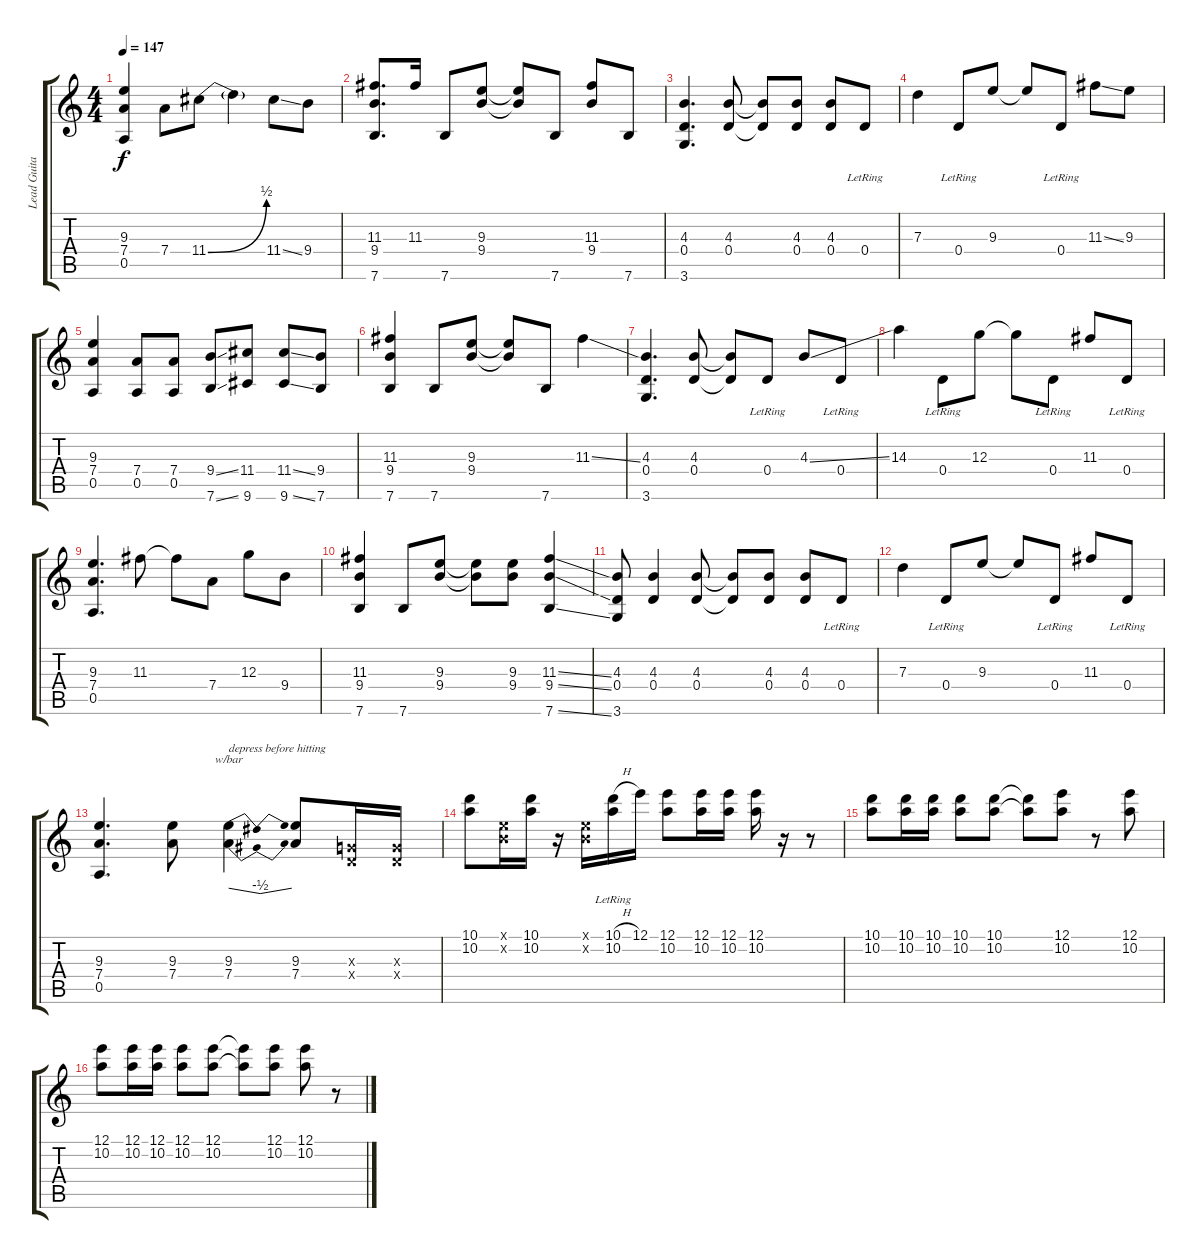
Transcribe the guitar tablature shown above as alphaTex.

\track ("Lead Guitar" "Lead Guita") {instrument distortionguitar}
\staff {score tabs}
\tuning (E4 B3 G3 D3 A2 E2) {hide}
\ts (4 4)
\tempo 147
\clef g2
\ks c
(9.3 7.4 0.5).4{dy f} 7.4.8 11.4{be (bend 0 0 60 2)}.8 11.4{t}.4 11.4{ss}.8 9.4.8 |
(11.3 9.4 7.6).8{d} 11.3.16 7.6.8 (9.3 9.4).8 (9.3{t} 9.4{t}).8 7.6.8 (11.3 9.4).8 7.6.8 |
(4.3 0.4 3.6).4{d} (4.3 0.4).8 (4.3{t} 0.4{t}).8 (4.3 0.4).8 (4.3 0.4).8 0.4{lr}.8 |
7.3.4 0.4{lr}.8 9.3.8 9.3{t}.8 0.4{lr}.8 11.3{ss}.8 9.3.8 |
(9.3 7.4 0.5).4 (7.4 0.5).8 (7.4 0.5).8 (9.4{ss} 7.6{ss}).8 (11.4 9.6).8 (11.4{ss} 9.6{ss}).8 (9.4 7.6).8 |
(11.3 9.4 7.6).4 7.6.8 (9.3 9.4).8 (9.3{t} 9.4{t}).8 7.6.8 11.3{ss}.4 |
(4.3 0.4 3.6).4{d} (4.3 0.4).8 (4.3{t} 0.4{t}).8 0.4{lr}.8 4.3{ss}.8 0.4{lr}.8 |
14.3.4 0.4{lr}.8 12.3.8 12.3{t}.8 0.4{lr}.8 11.3.8 0.4{lr}.8 |
(9.3 7.4 0.5).4{d} 11.3.8 11.3{t}.8 7.4.8 12.3.8 9.4.8 |
(11.3 9.4 7.6).4 7.6.8 (9.3 9.4).8 (9.3{t} 9.4{t}).8 (9.3 9.4).8 (11.3{ss} 9.4{ss} 7.6{ss}).4 |
(4.3 0.4 3.6).8 (4.3 0.4).4 (4.3 0.4).8 (4.3{t} 0.4{t}).8 (4.3 0.4).8 (4.3 0.4).8 0.4{lr}.8 |
7.3.4 0.4{lr}.8 9.3.8 9.3{t}.8 0.4{lr}.8 11.3.8 0.4{lr}.8 |
(9.3 7.4 0.5).4{d} (9.3 7.4).8 (9.3 7.4).4{tbe (dip default 0 0 30 -2 60 0) txt "depress before hitting"} (9.3 7.4).8 (0.3{x} 0.4{x}).16 (0.3{x} 0.4{x}).16 |
(10.1 10.2).8 (0.1{x} 0.2{x}).16 (10.1 10.2).16 r.16 (0.1{x} 0.2{x}).16 (10.1{h} 10.2{lr}).16 12.1.16 (12.1 10.2).8 (12.1 10.2).16 (12.1 10.2).16 (12.1 10.2).16 r.16 r.8 |
(10.1 10.2).8 (10.1 10.2).16 (10.1 10.2).16 (10.1 10.2).8 (10.1 10.2).8 (10.1{t} 10.2{t}).8 (12.1 10.2).8 r.8 (12.1 10.2).8 |
(12.1 10.2).8 (12.1 10.2).16 (12.1 10.2).16 (12.1 10.2).8 (12.1 10.2).8 (12.1{t} 10.2{t}).8 (12.1 10.2).8 (12.1 10.2).8 r.8
